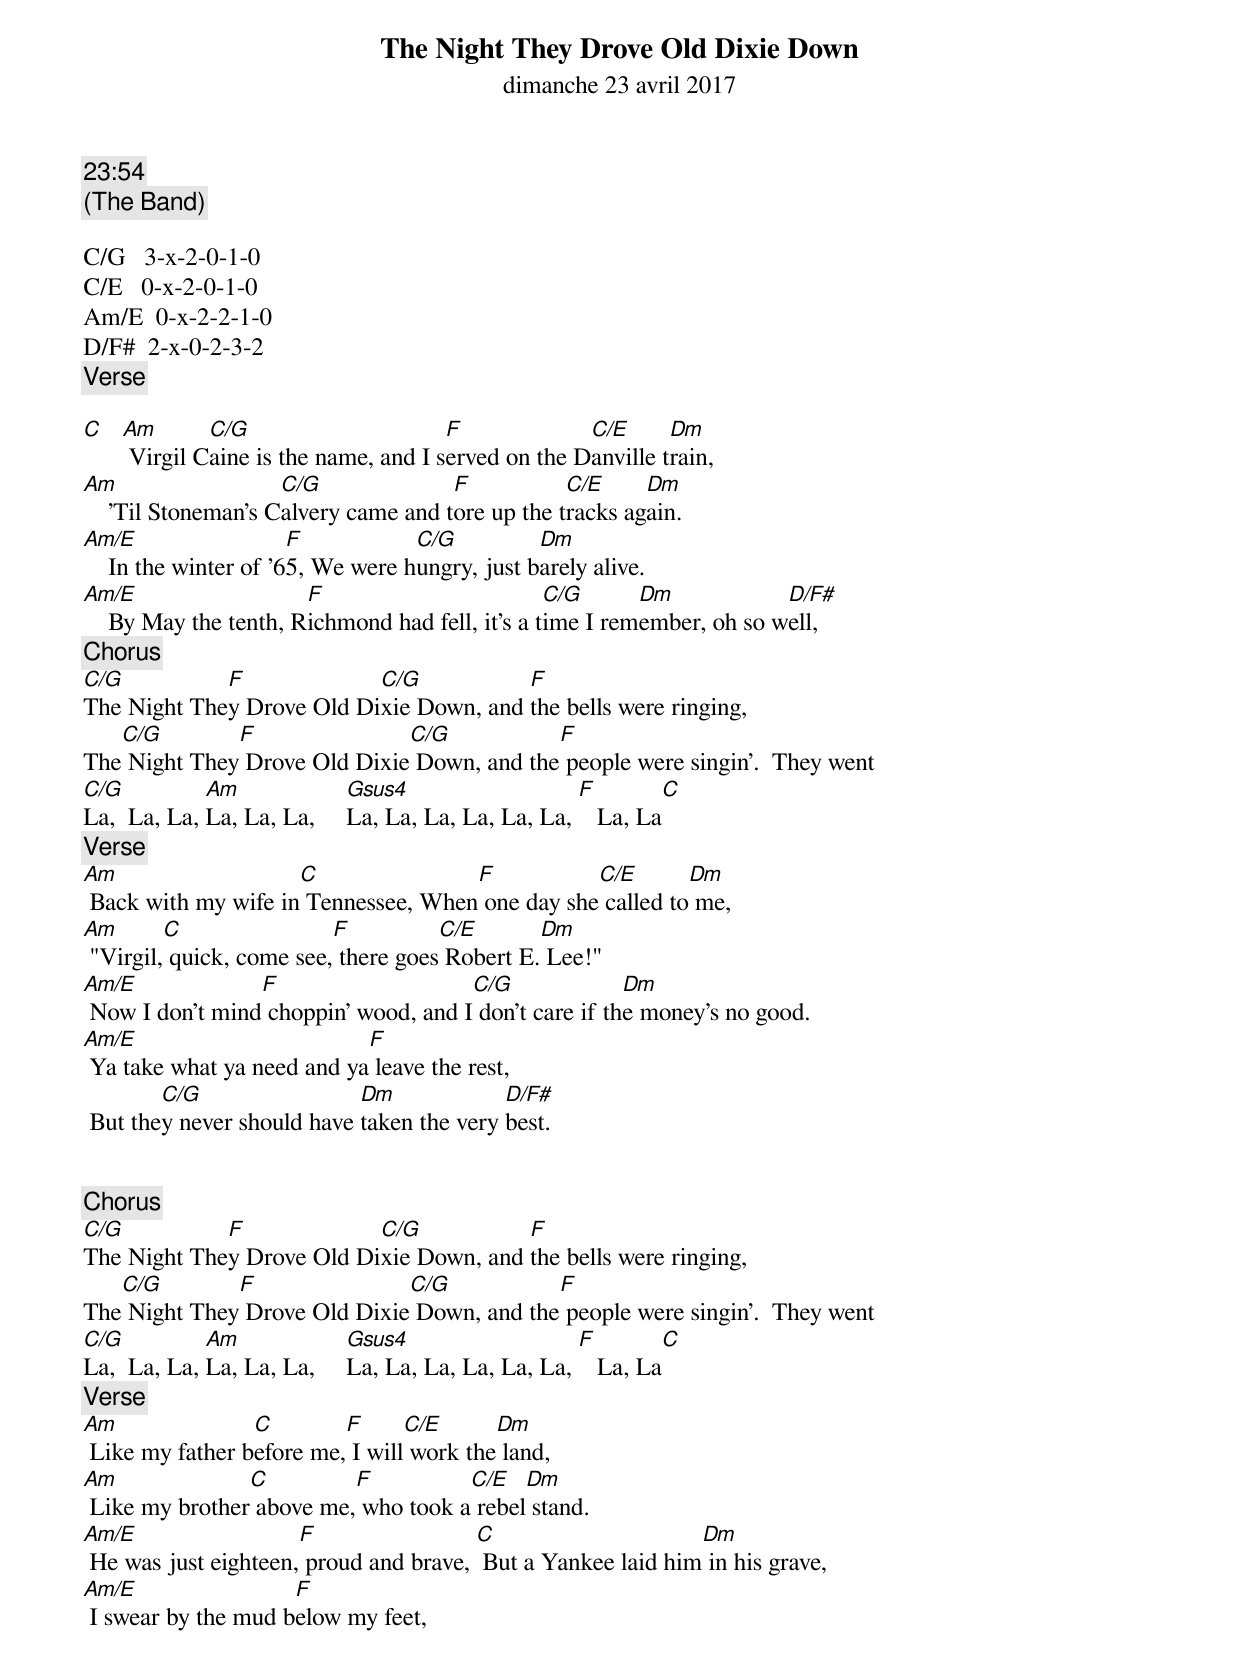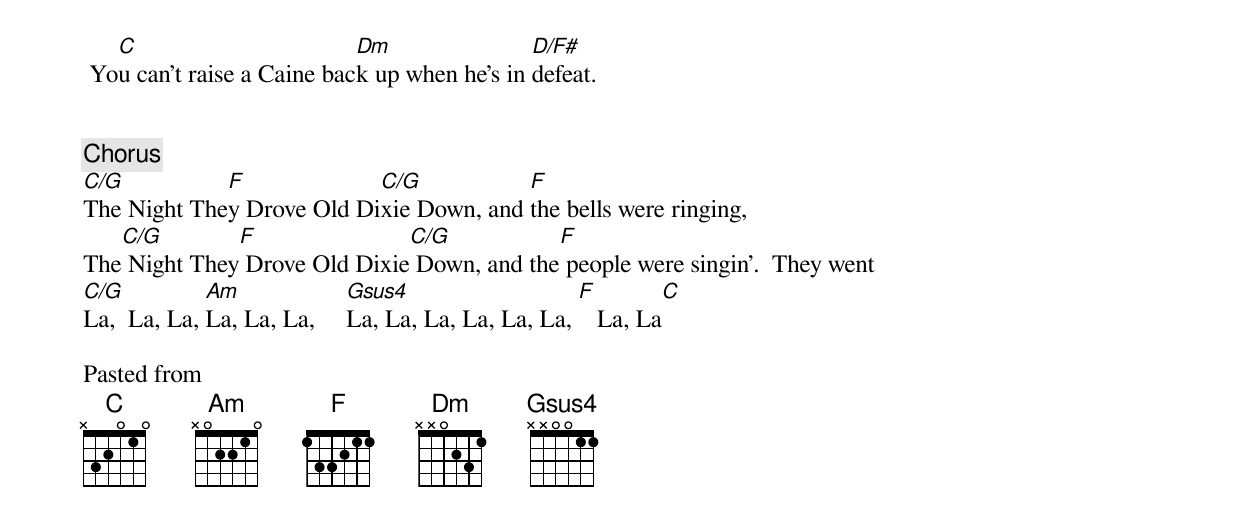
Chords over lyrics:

The Night They Drove Old Dixie Down
dimanche 23 avril 2017
23:54
(The Band)

C/G   3-x-2-0-1-0
C/E   0-x-2-0-1-0
Am/E  0-x-2-2-1-0
D/F#  2-x-0-2-3-2
[Verse]

C  Am       C/G                      F             C/E      Dm
    Virgil Caine is the name, and I served on the Danville train,
Am                   C/G              F           C/E     Dm
    'Til Stoneman's Calvery came and tore up the tracks again.
Am/E                   F           C/G          Dm
    In the winter of '65, We were hungry, just barely alive.
Am/E                   F                         C/G      Dm            D/F#
    By May the tenth, Richmond had fell, it's a time I remember, oh so well,
[Chorus]
C/G          F             C/G           F
The Night They Drove Old Dixie Down, and the bells were ringing,
   C/G        F               C/G           F
The Night They Drove Old Dixie Down, and the people were singin'.  They went
C/G          Am              Gsus4                   F             C
La,  La, La, La, La, La,     La, La, La, La, La, La,    La, La
[Verse]
Am                   C               F           C/E       Dm
 Back with my wife in Tennessee, When one day she called to me,
Am       C                F          C/E       Dm
 "Virgil, quick, come see, there goes Robert E. Lee!"
Am/E             F                    C/G              Dm
 Now I don't mind choppin' wood, and I don't care if the money's no good.
Am/E                        F
 Ya take what ya need and ya leave the rest,
        C/G                 Dm             D/F#
 But they never should have taken the very best.


[Chorus]
C/G          F             C/G           F
The Night They Drove Old Dixie Down, and the bells were ringing,
   C/G        F               C/G           F
The Night They Drove Old Dixie Down, and the people were singin'.  They went
C/G          Am              Gsus4                   F             C
La,  La, La, La, La, La,     La, La, La, La, La, La,    La, La
[Verse]
Am               C        F      C/E      Dm
 Like my father before me, I will work the land,
Am              C         F          C/E   Dm
 Like my brother above me, who took a rebel stand.
Am/E                  F                 C                     Dm
 He was just eighteen, proud and brave,  But a Yankee laid him in his grave,
Am/E                 F
 I swear by the mud below my feet,
   C                        Dm                D/F#
 You can't raise a Caine back up when he's in defeat.


[Chorus]
C/G          F             C/G           F
The Night They Drove Old Dixie Down, and the bells were ringing,
   C/G        F               C/G           F
The Night They Drove Old Dixie Down, and the people were singin'.  They went
C/G          Am              Gsus4                   F             C
La,  La, La, La, La, La,     La, La, La, La, La, La,    La, La

Pasted from <https://tabs.ultimate-guitar.com/t/the_band/the_night_they_drove_old_dixie_down_crd.htm>
